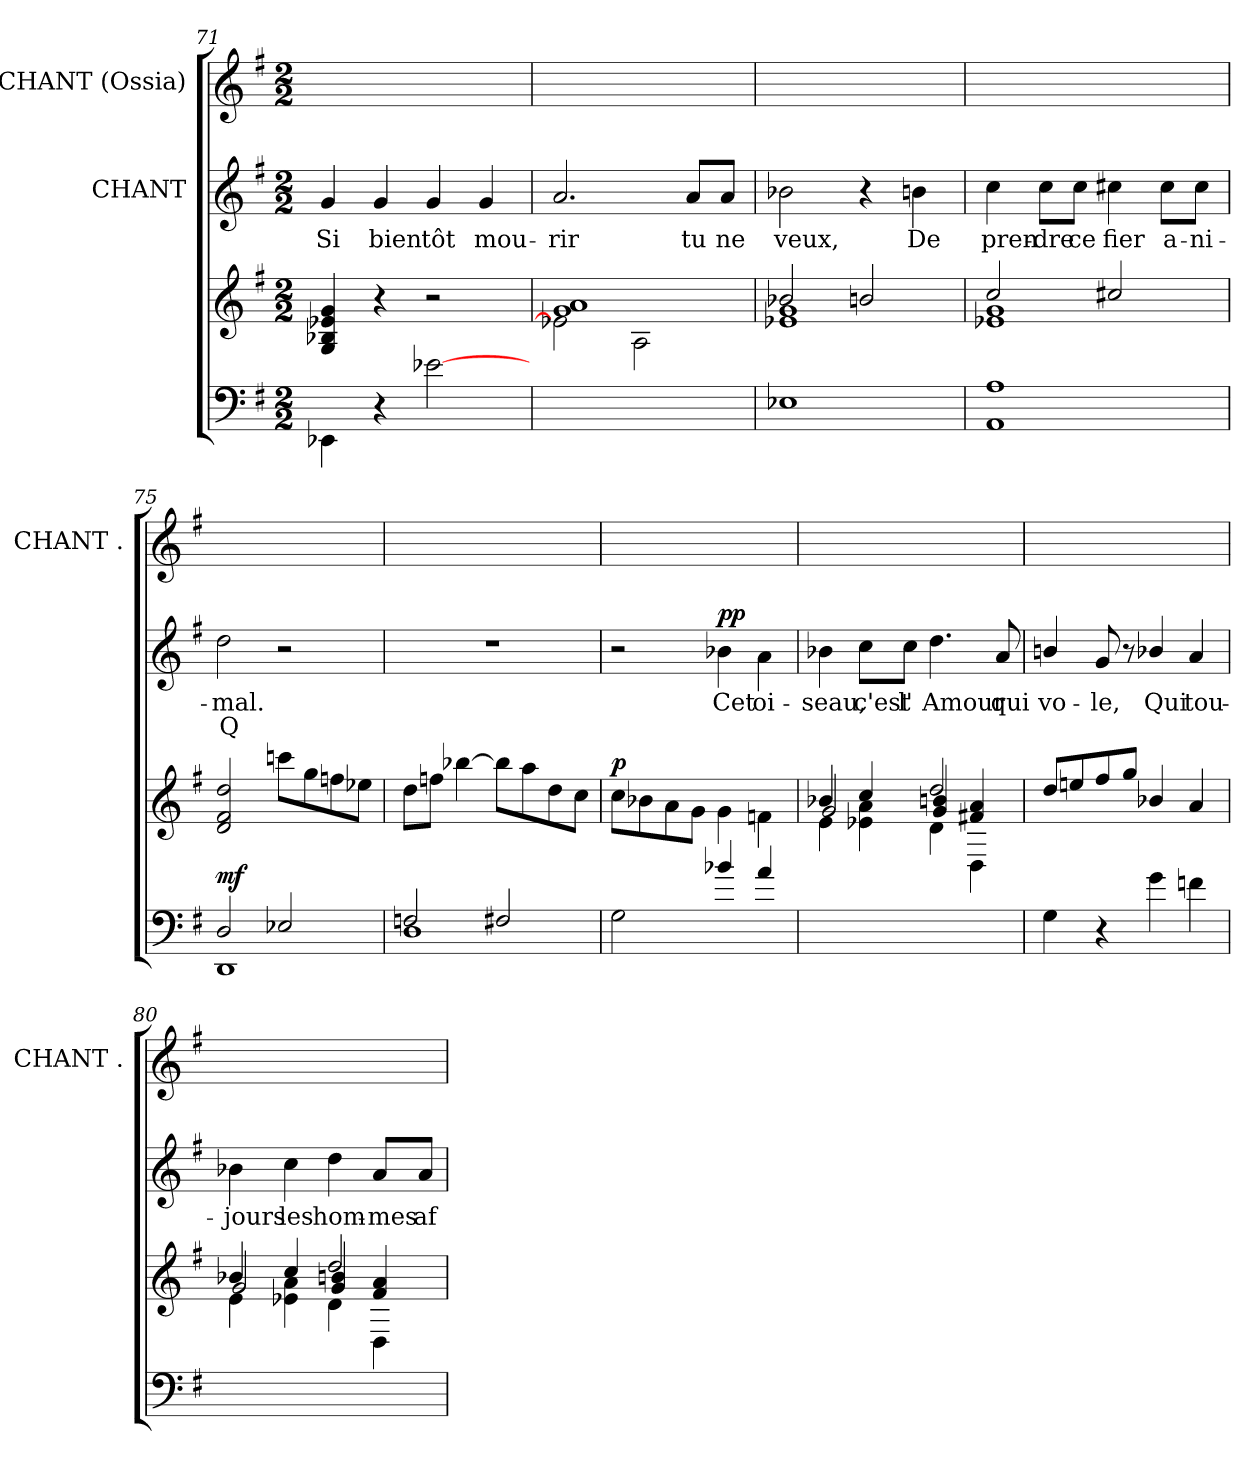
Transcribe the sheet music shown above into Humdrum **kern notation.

**kern	**kern	**dynam	**kern	**text	**text	**dynam	**kern
*part3	*part3	*part3	*part2	*part2	*part2	*part2	*part1
*staff4	*staff3	*staff3/4	*staff2	*staff2	*staff2	*staff2	*staff1
*	*	*	*I"CHANT	*	*	*	*I"CHANT (Ossia)
*	*	*	*	*	*	*	*I'CHANT .
*clefF4	*clefG2	*	*clefG2	*	*	*	*clefG2
*k[f#]	*k[f#]	*	*k[f#]	*	*	*	*k[f#]
*M2/2	*M2/2	*	*M2/2	*	*	*	*M2/2
=71	=71	=71	=71	=71	=71	=71	=71
4EE-Xi\	4gj/ 4e-Xj/ 4B-Xj/ 4Gj/	.	4gj/	Si	.	.	1ryy
4r	4r	.	4gj/	bien	.	.	.
[2e-Xi\	2r	.	4gj/	tôt	.	.	.
.	.	.	4gj/	mou-	.	.	.
=72	=72	=72	=72	=72	=72	=72	=72
*	*^	*	*	*	*	*	*
1ryy	1gj/ 1aj/	2e-Xi\]	.	2.aj/	rir	.	.	1ryy
.	.	2Ai\	.	.	.	.	.	.
.	.	.	.	8aj/L	tu	.	.	.
.	.	.	.	8aj/J	ne	.	.	.
!!LO:PB:g=z
=73	=73	=73	=73	=73	=73	=73	=73	=73
1E-Xi/	2b-Xj/	1e-XZ/ 1gZ/	.	2b-Xj\	veux,	.	.	1ryy
.	2bnj/	.	.	4r	.	.	.	.
.	.	.	.	4bnj\	De	.	.	.
=74	=74	=74	=74	=74	=74	=74	=74	=74
1AAi/ 1Ai/	2ccj/	1e-XZ/ 1gZ/	.	4ccj\	pren-	.	.	1ryy
.	.	.	.	8ccj\L	dre	.	.	.
.	.	.	.	8ccj\J	ce	.	.	.
.	2cc#Xj/	.	.	4cc#Xj\	fier	.	.	.
.	.	.	.	8cc#j\L	a-	.	.	.
.	.	.	.	8cc#j\J	ni-	.	.	.
*	*v	*v	*	*	*	*	*	*
=75	=75	=75	=75	=75	=75	=75	=75
*^	*	*	*	*	*	*	*
!	!	!	!LO:DY:a=2	!	!	!	!	!
2Di/	1DDZ/	2ddj/ 2f#j/ 2dj/	mf	2ddj\	mal.	Q	.	1ryy
2E-Xi/	.	8cccnj\L	.	2r	.	.	.	.
.	.	8ggj\	.	.	.	.	.	.
.	.	8ffnj\	.	.	.	.	.	.
.	.	8ee-Xj\J	.	.	.	.	.	.
=76	=76	=76	=76	=76	=76	=76	=76	=76
2Fni/	1DZ/	8ddj\L	.	1r	.	.	.	1ryy
.	.	8ffnj\J	.	.	.	.	.	.
.	.	[4bb-Xj\	.	.	.	.	.	.
2F#Xi/	.	8bb-j\L]	.	.	.	.	.	.
.	.	8aaj\	.	.	.	.	.	.
.	.	8ddj\	.	.	.	.	.	.
.	.	8ccj\J	.	.	.	.	.	.
!!LO:LB:g=z
=77	=77	=77	=77	=77	=77	=77	=77	=77
!	!	!	!LO:DY:a	!	!	!	!	!
2Gi\	1ryy	8ccj\L	p	2r	.	.	.	1ryy
.	.	8b-Xj\	.	.	.	.	.	.
.	.	8aj\	.	.	.	.	.	.
.	.	8gj\J	.	.	.	.	.	.
!	!	!	!	!	!	!	!LO:DY:a	!
4b-Xi/	.	4gj\	.	4b-Xj\	Cet	.	pp	.
4ai/	.	4fnj\	.	4aj\	oi-	.	.	.
*v	*v	*	*	*	*	*	*	*
=78	=78	=78	=78	=78	=78	=78	=78
*	*^	*	*	*	*	*	*
*	*	*^	*	*	*	*	*	*
1ryy	4b-Xj/	2gi/	4eZ\	.	4b-Xj\	seau,	.	.	1ryy
.	4ccj/	.	4aZ\ 4e-XZ\	.	8ccj\L	c'est	.	.	.
.	.	.	.	.	8ccj\J	l'	.	.	.
.	2ddj/	4bni/ 4gi/	4dZ\	.	4.ddj\	Amour	.	.	.
.	.	4Di\	4aZ/ 4f#XZ/	.	.	.	.	.	.
.	.	.	.	.	8aj/	qui	.	.	.
*	*v	*v	*v	*	*	*	*	*	*
=79	=79	=79	=79	=79	=79	=79	=79
4Gi\	8ddj/L	.	4bnj/	vo-	.	.	1ryy
.	8eenj/	.	.	.	.	.	.
4r	8ff#j/	.	8gj/	le,	.	.	.
.	8ggj/J	.	8r	.	.	.	.
4gi\	4b-Xj/	.	4b-Xj/	Qui	.	.	.
4fni\	4aj/	.	4aj/	tou-	.	.	.
=80	=80	=80	=80	=80	=80	=80	=80
*	*^	*	*	*	*	*	*
*	*	*^	*	*	*	*	*	*
1ryy	4b-Xj/	2gi/	4eZ\	.	4b-Xj\	jours	.	.	1ryy
.	4ccj/	.	4aZ\ 4e-XZ\	.	4ccj\	les	.	.	.
.	2ddj/	4bni/ 4gi/	4dZ\	.	4ddj\	hom-	.	.	.
.	.	4Di\	4aZ/ 4f#Z/	.	8aj/L	mes	.	.	.
.	.	.	.	.	8aj/J	af-	.	.	.
*	*v	*v	*v	*	*	*	*	*	*
=	=	=	=	=	=	=	=
*-	*-	*-	*-	*-	*-	*-	*-
